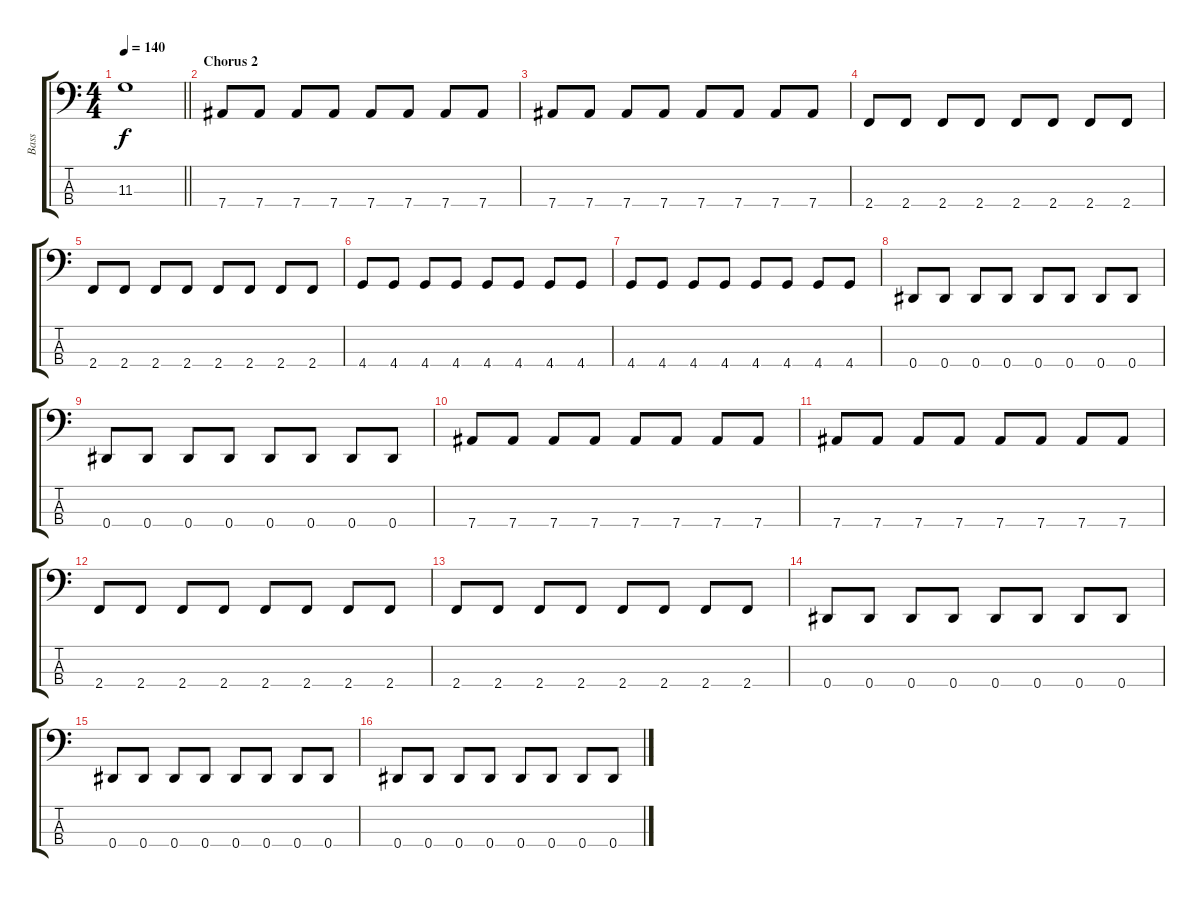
\track ("Bass" "Bass") {instrument electricbasspick}
\staff {score tabs}
\tuning (Gb2 Db2 Ab1 Eb1) {hide}
\ts (4 4)
\tempo 140
\clef f4
\barLineRight lightlight
\ks c
11.3{t}.1{dy f} |
\section ("" "Chorus 2")
7.4.8 7.4.8 7.4.8 7.4.8 7.4.8 7.4.8 7.4.8 7.4.8 |
7.4.8 7.4.8 7.4.8 7.4.8 7.4.8 7.4.8 7.4.8 7.4.8 |
2.4.8 2.4.8 2.4.8 2.4.8 2.4.8 2.4.8 2.4.8 2.4.8 |
2.4.8 2.4.8 2.4.8 2.4.8 2.4.8 2.4.8 2.4.8 2.4.8 |
4.4.8 4.4.8 4.4.8 4.4.8 4.4.8 4.4.8 4.4.8 4.4.8 |
4.4.8 4.4.8 4.4.8 4.4.8 4.4.8 4.4.8 4.4.8 4.4.8 |
0.4.8 0.4.8 0.4.8 0.4.8 0.4.8 0.4.8 0.4.8 0.4.8 |
0.4.8 0.4.8 0.4.8 0.4.8 0.4.8 0.4.8 0.4.8 0.4.8 |
7.4.8 7.4.8 7.4.8 7.4.8 7.4.8 7.4.8 7.4.8 7.4.8 |
7.4.8 7.4.8 7.4.8 7.4.8 7.4.8 7.4.8 7.4.8 7.4.8 |
2.4.8 2.4.8 2.4.8 2.4.8 2.4.8 2.4.8 2.4.8 2.4.8 |
2.4.8 2.4.8 2.4.8 2.4.8 2.4.8 2.4.8 2.4.8 2.4.8 |
0.4.8 0.4.8 0.4.8 0.4.8 0.4.8 0.4.8 0.4.8 0.4.8 |
0.4.8 0.4.8 0.4.8 0.4.8 0.4.8 0.4.8 0.4.8 0.4.8 |
0.4.8 0.4.8 0.4.8 0.4.8 0.4.8 0.4.8 0.4.8 0.4.8
